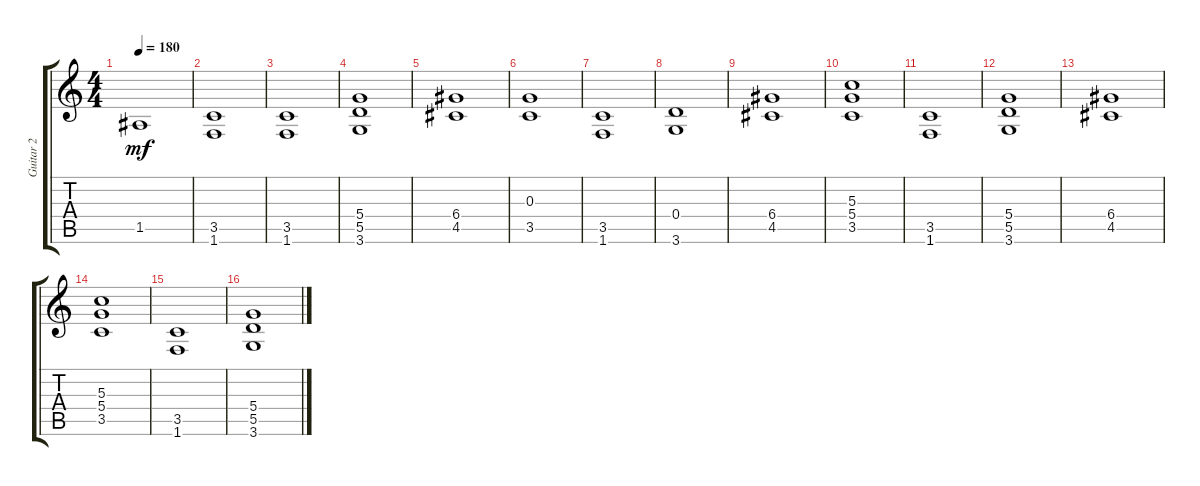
\track ("Guitar 2" "Guitar 2") {instrument distortionguitar}
\staff {score tabs}
\tuning (E4 B3 G3 D3 A2 E2) {hide}
\ts (4 4)
\tempo 180
\clef g2
\ks c
1.5.1{dy mf} |
(3.5 1.6).1 |
(3.5 1.6).1 |
(5.4 5.5 3.6).1 |
(6.4 4.5).1 |
(0.3 3.5).1 |
(3.5 1.6).1 |
(0.4 3.6).1 |
(6.4 4.5).1 |
(5.3 5.4 3.5).1 |
(3.5 1.6).1 |
(5.4 5.5 3.6).1 |
(6.4 4.5).1 |
(5.3 5.4 3.5).1 |
(3.5 1.6).1 |
(5.4 5.5 3.6).1
